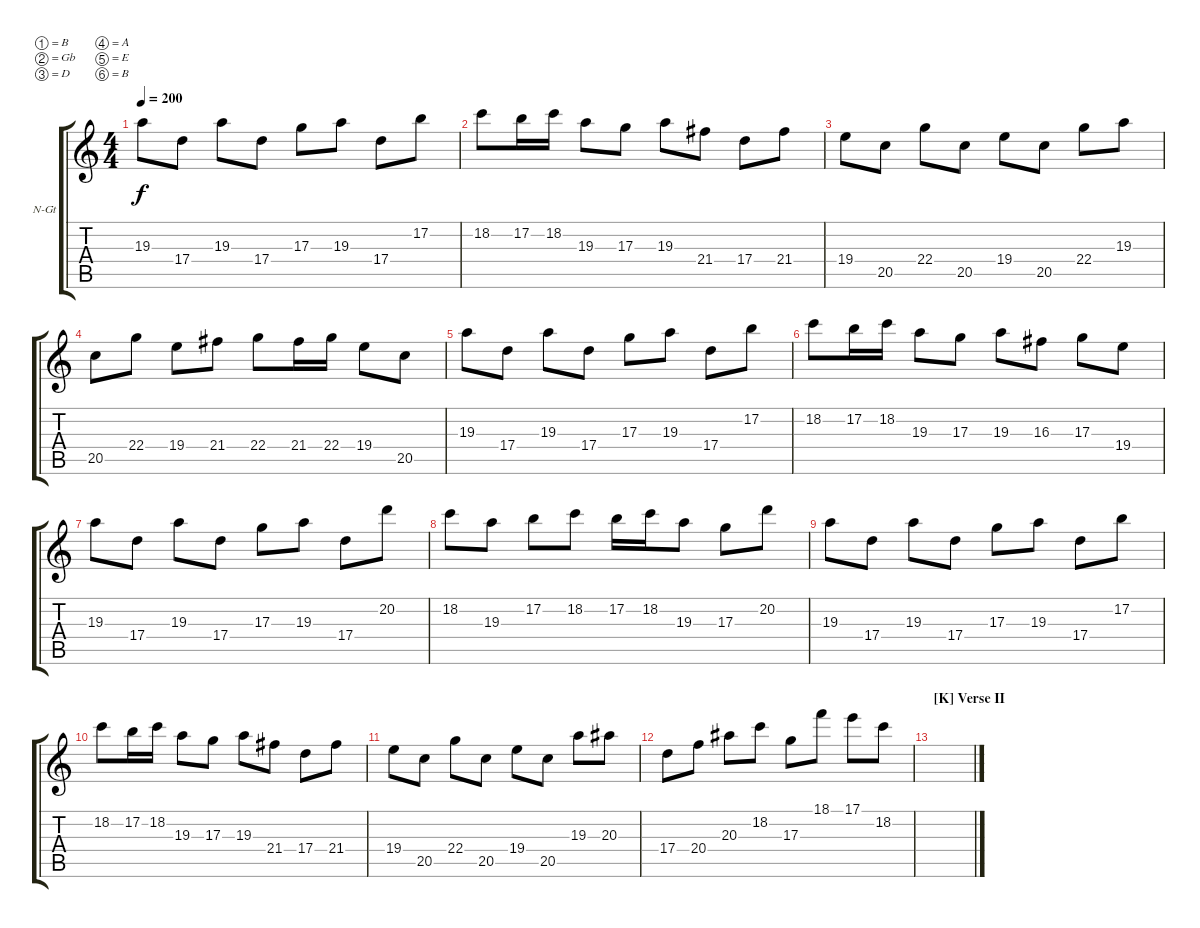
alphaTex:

\defaultSystemsLayout 4
\bracketExtendMode groupsimilarinstruments
\firstSystemTrackNameOrientation horizontal
\otherSystemsTrackNameOrientation horizontal
\track ("Flute 3/Other" "N-Gt") {instrument flute}
\staff {score tabs}
\tuning (B3 Gb3 D3 A2 E2 B1)
\displaytranspose 12
\ts (4 4)
\tempo 200
\clef g2
\ks c
19.3.8{dy f} 17.4.8 19.3.8 17.4.8 17.3.8 19.3.8 17.4.8 17.2.8 |
18.2.8 17.2.16 18.2.16 19.3.8 17.3.8 19.3.8 21.4.8 17.4.8 21.4.8 |
19.4.8 20.5.8 22.4.8 20.5.8 19.4.8 20.5.8 22.4.8 19.3.8 |
20.5.8 22.4.8 19.4.8 21.4.8 22.4.8 21.4.16 22.4.16 19.4.8 20.5.8 |
19.3.8 17.4.8 19.3.8 17.4.8 17.3.8 19.3.8 17.4.8 17.2.8 |
18.2.8 17.2.16 18.2.16 19.3.8 17.3.8 19.3.8 16.3.8 17.3.8 19.4.8 |
19.3.8 17.4.8 19.3.8 17.4.8 17.3.8 19.3.8 17.4.8 20.2.8 |
18.2.8 19.3.8 17.2.8 18.2.8 17.2.16 18.2.16 19.3.8 17.3.8 20.2.8 |
19.3.8 17.4.8 19.3.8 17.4.8 17.3.8 19.3.8 17.4.8 17.2.8 |
18.2.8 17.2.16 18.2.16 19.3.8 17.3.8 19.3.8 21.4.8 17.4.8 21.4.8 |
19.4.8 20.5.8 22.4.8 20.5.8 19.4.8 20.5.8 19.3.8 20.3.8 |
17.4.8 20.4.8 20.3.8 18.2.8 17.3.8 18.1.8 17.1.8 18.2.8 |
\section ("K" "Verse II")
